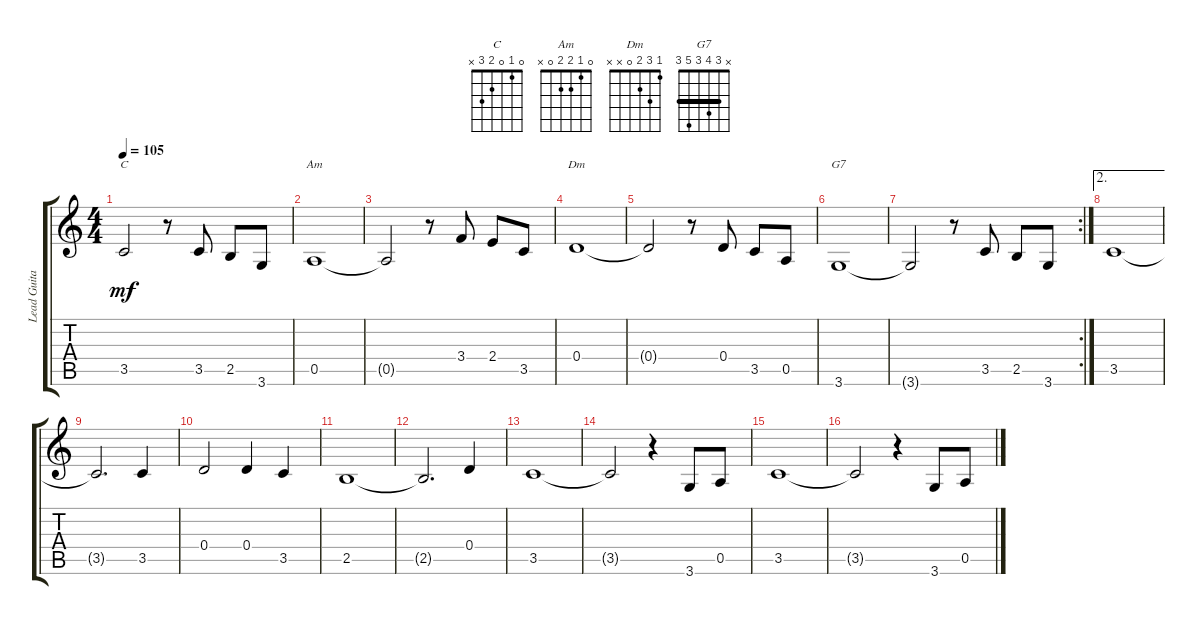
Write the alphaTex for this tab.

\track ("Lead Guitar" "Lead Guita") {instrument overdrivenguitar}
\staff {score tabs}
\tuning (E4 B3 G3 D3 A2 E2) {hide}
\chord ("C" 0 1 0 2 3 x)
\chord ("Am" 0 1 2 2 0 x)
\chord ("Dm" 1 3 2 0 x x)
\chord ("G7" x 3 4 3 5 3) {barre 3}
\ts (4 4)
\tempo 105
\clef g2
\ks c
3.5{t}.2{ch "C" dy mf} r.8 3.5.8 2.5.8 3.6.8 |
0.5.1{ch "Am"} |
0.5{t}.2 r.8 3.4.8 2.4.8 3.5.8 |
0.4.1{ch "Dm"} |
0.4{t}.2 r.8 0.4.8 3.5.8 0.5.8 |
3.6.1{ch "G7"} |
\rc 2
3.6{t}.2 r.8 3.5.8 2.5.8 3.6.8 |
\ae 2
3.5.1 |
3.5{t}.2{d} 3.5.4 |
0.4.2 0.4.4 3.5.4 |
2.5.1 |
2.5{t}.2{d} 0.4.4 |
3.5.1 |
3.5{t}.2 r.4 3.6.8 0.5.8 |
3.5.1 |
3.5{t}.2 r.4 3.6.8 0.5.8
